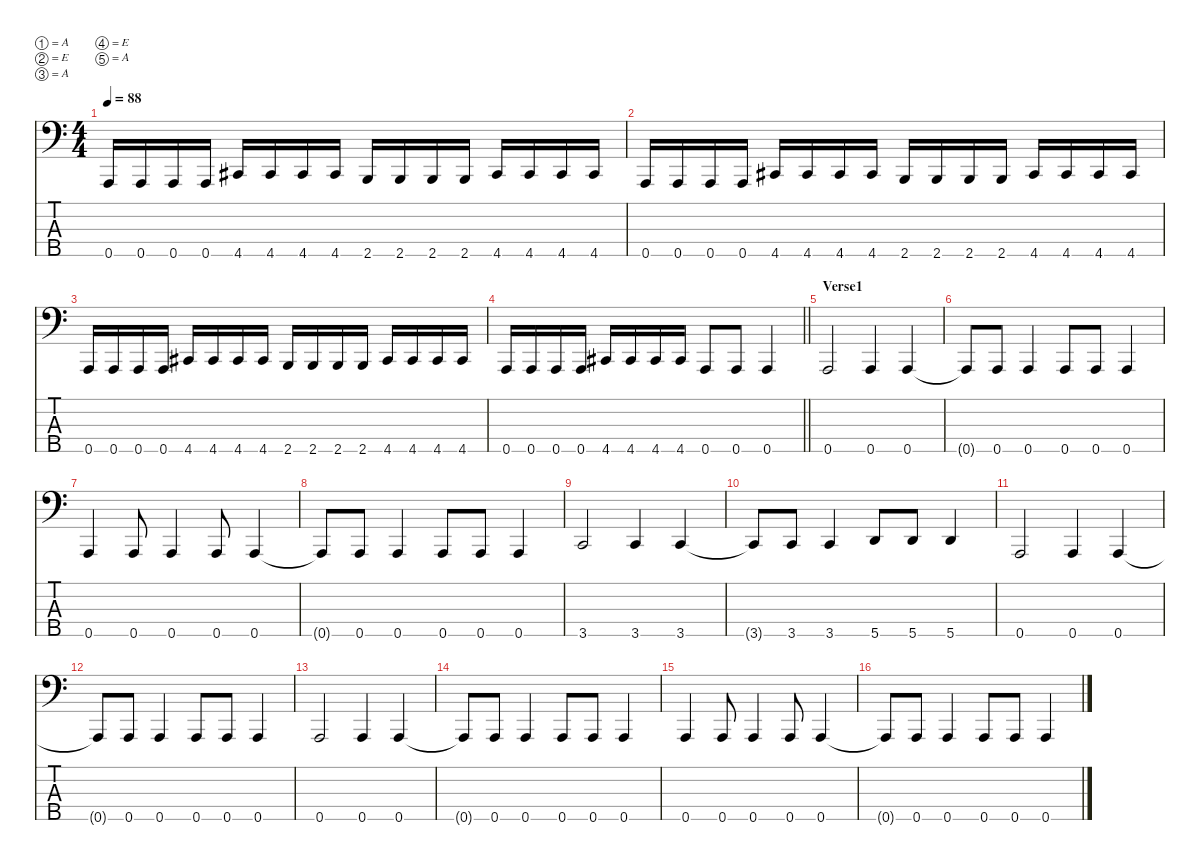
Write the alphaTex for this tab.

\defaultSystemsLayout 4
\hideDynamics
\bracketExtendMode nobrackets
\singleTrackTrackNamePolicy hidden
\multiTrackTrackNamePolicy hidden
\firstSystemTrackNameMode fullname
\otherSystemsTrackNameOrientation horizontal
\track ("Bass" "el.bs.") {instrument electricbasspick}
\staff {score tabs}
\tuning (A2 E2 A1 E1 A0)
\ts (4 4)
\tempo 88
\clef f4
\ks c
0.5.16{dy f beam Up} 0.5.16{beam Up} 0.5.16{beam Up} 0.5.16{beam Up} 4.5{acc #}.16{beam Up} 4.5{acc #}.16{beam Up} 4.5{acc #}.16{beam Up} 4.5{acc #}.16{beam Up} 2.5.16{beam Up} 2.5.16{beam Up} 2.5.16{beam Up} 2.5.16{beam Up} 4.5{acc #}.16{beam Up} 4.5{acc #}.16{beam Up} 4.5{acc #}.16{beam Up} 4.5{acc #}.16{beam Up} |
0.5.16{beam Up} 0.5.16{beam Up} 0.5.16{beam Up} 0.5.16{beam Up} 4.5{acc #}.16{beam Up} 4.5{acc #}.16{beam Up} 4.5{acc #}.16{beam Up} 4.5{acc #}.16{beam Up} 2.5.16{beam Up} 2.5.16{beam Up} 2.5.16{beam Up} 2.5.16{beam Up} 4.5{acc #}.16{beam Up} 4.5{acc #}.16{beam Up} 4.5{acc #}.16{beam Up} 4.5{acc #}.16{beam Up} |
0.5.16{beam Up} 0.5.16{beam Up} 0.5.16{beam Up} 0.5.16{beam Up} 4.5{acc #}.16{beam Up} 4.5{acc #}.16{beam Up} 4.5{acc #}.16{beam Up} 4.5{acc #}.16{beam Up} 2.5.16{beam Up} 2.5.16{beam Up} 2.5.16{beam Up} 2.5.16{beam Up} 4.5{acc #}.16{beam Up} 4.5{acc #}.16{beam Up} 4.5{acc #}.16{beam Up} 4.5{acc #}.16{beam Up} |
\barLineRight lightlight
0.5.16{beam Up} 0.5.16{beam Up} 0.5.16{beam Up} 0.5.16{beam Up} 4.5{acc #}.16{beam Up} 4.5{acc #}.16{beam Up} 4.5{acc #}.16{beam Up} 4.5{acc #}.16{beam Up} 0.5.8{beam Up} 0.5.8{beam Up} 0.5.4{beam Up} |
\section ("" "Verse1")
0.5.2{beam Up} 0.5.4{beam Up} 0.5.4{beam Up} |
0.5{t}.8{beam Up} 0.5.8{beam Up} 0.5.4{beam Up} 0.5.8{beam Up} 0.5.8{beam Up} 0.5.4{beam Up} |
0.5.4{beam Up} 0.5.8{beam Up} 0.5.4{beam Up} 0.5.8{beam Up} 0.5.4{beam Up} |
0.5{t}.8{beam Up} 0.5.8{beam Up} 0.5.4{beam Up} 0.5.8{beam Up} 0.5.8{beam Up} 0.5.4{beam Up} |
3.5.2{beam Up} 3.5.4{beam Up} 3.5.4{beam Up} |
3.5{t}.8{beam Up} 3.5.8{beam Up} 3.5.4{beam Up} 5.5.8{beam Up} 5.5.8{beam Up} 5.5.4{beam Up} |
0.5.2{beam Up} 0.5.4{beam Up} 0.5.4{beam Up} |
0.5{t}.8{beam Up} 0.5.8{beam Up} 0.5.4{beam Up} 0.5.8{beam Up} 0.5.8{beam Up} 0.5.4{beam Up} |
0.5.2{beam Up} 0.5.4{beam Up} 0.5.4{beam Up} |
0.5{t}.8{beam Up} 0.5.8{beam Up} 0.5.4{beam Up} 0.5.8{beam Up} 0.5.8{beam Up} 0.5.4{beam Up} |
0.5.4{beam Up} 0.5.8{beam Up} 0.5.4{beam Up} 0.5.8{beam Up} 0.5.4{beam Up} |
0.5{t}.8{beam Up} 0.5.8{beam Up} 0.5.4{beam Up} 0.5.8{beam Up} 0.5.8{beam Up} 0.5.4{beam Up}
